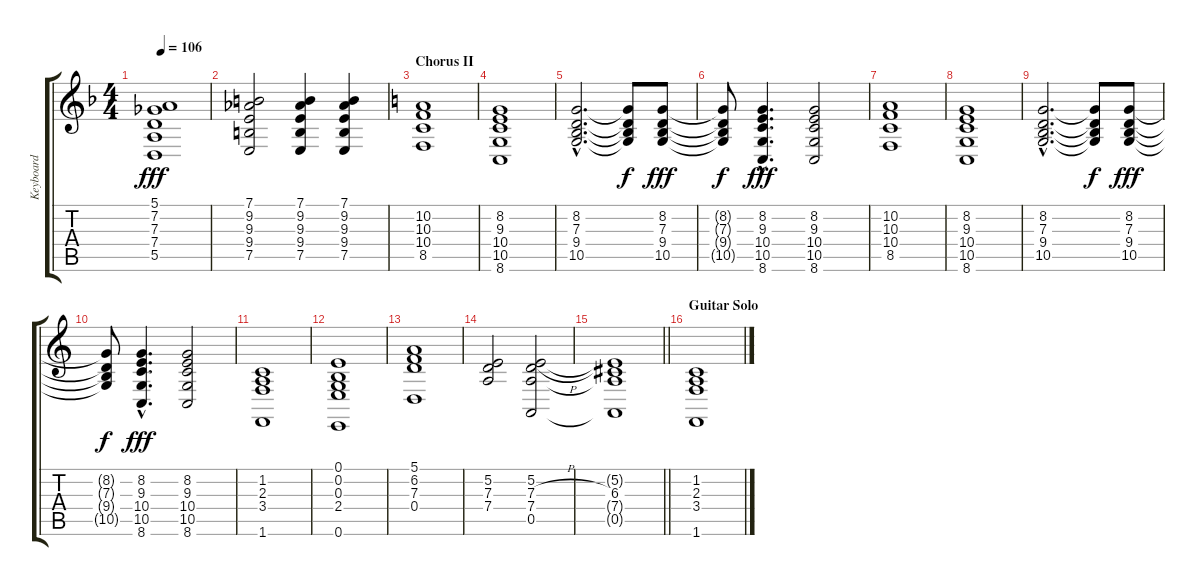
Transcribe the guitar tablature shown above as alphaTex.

\track ("Keyboard" "Keyboard") {instrument synthstrings2}
\staff {score tabs}
\tuning (E4 B3 G3 D3 A2 E2) {hide}
\ts (4 4)
\tempo 106
\clef g2
\ks f
(5.1 7.2 7.3 7.4 5.5).1{dy fff} |
(7.1 9.2 9.3 9.4 7.5).2 (7.1 9.2 9.3 9.4 7.5).4 (7.1 9.2 9.3 9.4 7.5).4 |
\section ("" "Chorus II")
\ks c
(10.2 10.3 10.4 8.5).1 |
(8.2 9.3 10.4 10.5 8.6).1 |
(8.2{hac} 7.3{hac} 9.4{hac} 10.5{hac}).2{d} (8.2{t} 7.3{t} 9.4{t} 10.5{t}).8{dy f} (8.2 7.3 9.4 10.5).8{dy fff} |
(8.2{t} 7.3{t} 9.4{t} 10.5{t}).8{dy f} (8.2{hac} 9.3{hac} 10.4{hac} 10.5{hac} 8.6{hac}).4{d dy fff} (8.2 9.3 10.4 10.5 8.6).2 |
(10.2 10.3 10.4 8.5).1 |
(8.2 9.3 10.4 10.5 8.6).1 |
(8.2{hac} 7.3{hac} 9.4{hac} 10.5{hac}).2{d} (8.2{t} 7.3{t} 9.4{t} 10.5{t}).8{dy f} (8.2 7.3 9.4 10.5).8{dy fff} |
(8.2{t} 7.3{t} 9.4{t} 10.5{t}).8{dy f} (8.2{hac} 9.3{hac} 10.4{hac} 10.5{hac} 8.6{hac}).4{d dy fff} (8.2 9.3 10.4 10.5 8.6).2 |
(1.2 2.3 3.4 1.6).1 |
(0.1 0.2 0.3 2.4 0.6).1 |
(5.1 6.2 7.3 0.4).1 |
(5.2 7.3 7.4).2 (5.2 7.3{h} 7.4 0.5).2 |
\barLineRight lightlight
(5.2{t} 6.3 7.4{t} 0.5{t}).1 |
\section ("" "Guitar Solo")
(1.2 2.3 3.4 1.6).1
